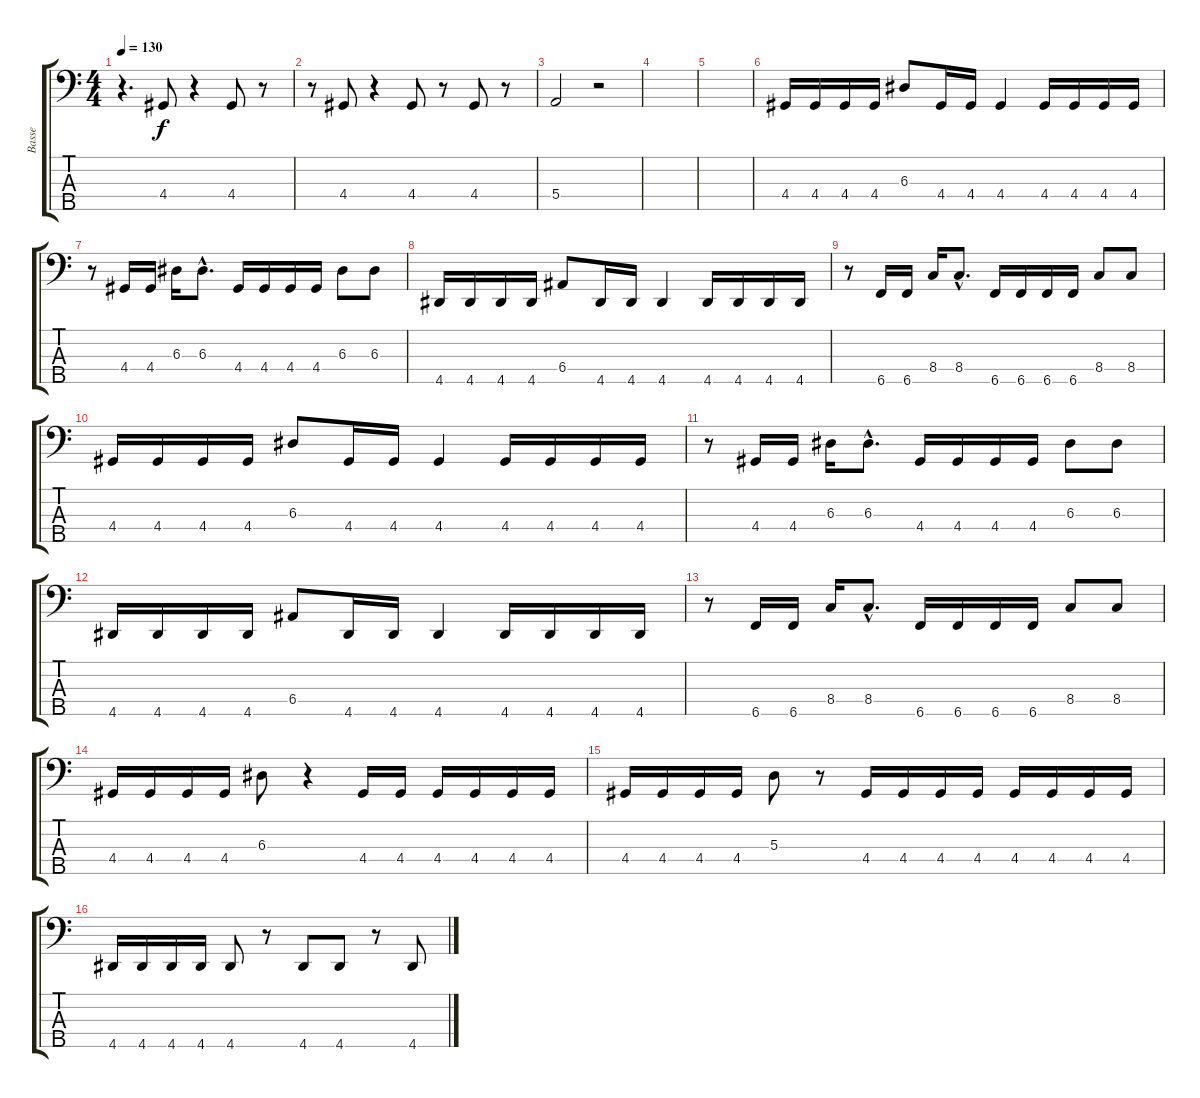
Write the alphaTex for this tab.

\track ("Basse" "Basse") {instrument electricbassfinger}
\staff {score tabs}
\tuning (G2 D2 A1 E1 B0) {hide}
\ts (4 4)
\tempo 130
\clef f4
\ks c
r.4{d dy f} 4.4.8 r.4 4.4.8 r.8 |
r.8 4.4.8 r.4 4.4.8 r.8 4.4.8 r.8 |
5.4.2 r.2 |
|
|
4.4.16 4.4.16 4.4.16 4.4.16 6.3.8 4.4.16 4.4.16 4.4.4 4.4.16 4.4.16 4.4.16 4.4.16 |
r.8 4.4.16 4.4.16 6.3.16 6.3{hac}.8{d} 4.4.16 4.4.16 4.4.16 4.4.16 6.3.8 6.3.8 |
4.5.16 4.5.16 4.5.16 4.5.16 6.4.8 4.5.16 4.5.16 4.5.4 4.5.16 4.5.16 4.5.16 4.5.16 |
r.8 6.5.16 6.5.16 8.4.16 8.4{hac}.8{d} 6.5.16 6.5.16 6.5.16 6.5.16 8.4.8 8.4.8 |
4.4.16 4.4.16 4.4.16 4.4.16 6.3.8 4.4.16 4.4.16 4.4.4 4.4.16 4.4.16 4.4.16 4.4.16 |
r.8 4.4.16 4.4.16 6.3.16 6.3{hac}.8{d} 4.4.16 4.4.16 4.4.16 4.4.16 6.3.8 6.3.8 |
4.5.16 4.5.16 4.5.16 4.5.16 6.4.8 4.5.16 4.5.16 4.5.4 4.5.16 4.5.16 4.5.16 4.5.16 |
r.8 6.5.16 6.5.16 8.4.16 8.4{hac}.8{d} 6.5.16 6.5.16 6.5.16 6.5.16 8.4.8 8.4.8 |
4.4.16 4.4.16 4.4.16 4.4.16 6.3.8 r.4 4.4.16 4.4.16 4.4.16 4.4.16 4.4.16 4.4.16 |
4.4.16 4.4.16 4.4.16 4.4.16 5.3.8 r.8 4.4.16 4.4.16 4.4.16 4.4.16 4.4.16 4.4.16 4.4.16 4.4.16 |
4.5.16 4.5.16 4.5.16 4.5.16 4.5.8 r.8 4.5.8 4.5.8 r.8 4.5.8
